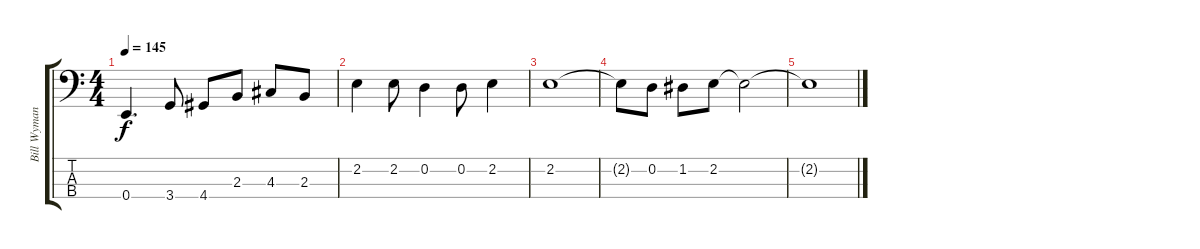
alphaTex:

\track ("Bill Wyman" "Bill Wyman") {instrument electricbassfinger}
\staff {score tabs}
\tuning (G2 D2 A1 E1) {hide}
\ts (4 4)
\tempo 145
\clef f4
\ks c
0.4.4{d dy f} 3.4.8 4.4.8 2.3.8 4.3.8 2.3.8 |
2.2.4 2.2.8 0.2.4 0.2.8 2.2.4 |
2.2.1 |
2.2{t}.8 0.2.8 1.2.8 2.2.8 2.2{t}.2 |
2.2{t}.1
